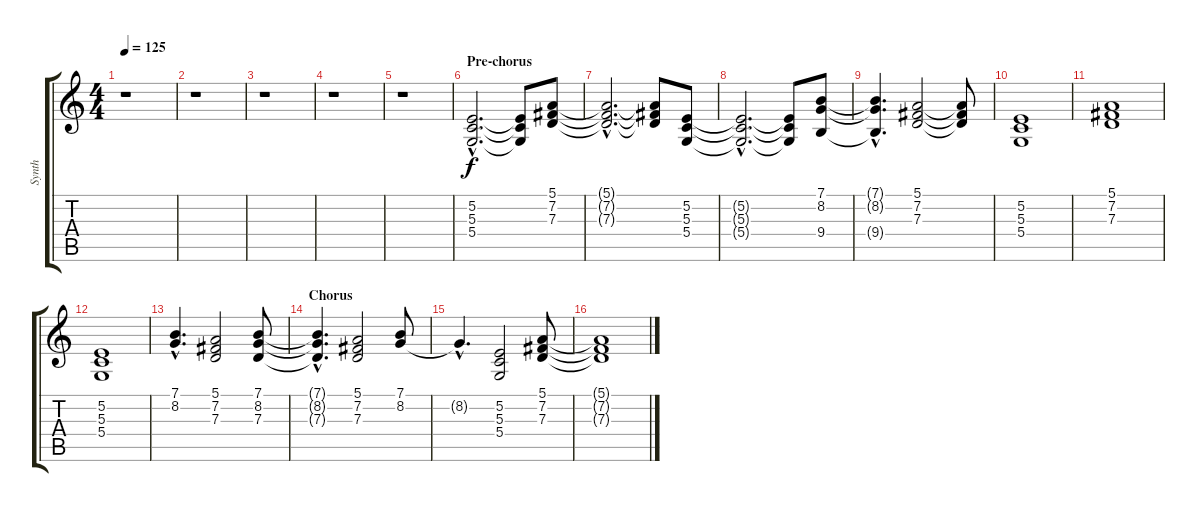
\track ("Synth" "Synth") {instrument lead2sawtooth}
\staff {score tabs}
\tuning (E4 B3 G3 D3 A2 E2) {hide}
\ts (4 4)
\tempo 125
\clef g2
\ks c
r.1{dy f} |
r.1 |
r.1 |
r.1 |
r.1 |
\section ("" "Pre-chorus")
(5.2{hac} 5.3{hac} 5.4{hac}).2{d} (5.2{t} 5.3{t} 5.4{t}).8 (5.1 7.2 7.3).8 |
(5.1{hac t} 7.2{hac t} 7.3{hac t}).2{d} (5.1{t} 7.2{t} 7.3{t}).8 (5.2 5.3 5.4).8 |
(5.2{hac t} 5.3{hac t} 5.4{hac t}).2{d} (5.2{t} 5.3{t} 5.4{t}).8 (7.1 8.2 9.4).8 |
(7.1{hac t} 8.2{hac t} 9.4{hac t}).4{d} (5.1 7.2 7.3).2 (5.1{t} 7.2{t} 7.3{t}).8 |
(5.2 5.3 5.4).1 |
(5.1 7.2 7.3).1 |
(5.2 5.3 5.4).1 |
(7.1{hac} 8.2{hac}).4{d} (5.1 7.2 7.3).2 (7.1 8.2 7.3).8 |
\section ("" "Chorus")
(7.1{hac t} 8.2{hac t} 7.3{hac t}).4{d} (5.1 7.2 7.3).2 (7.1 8.2).8 |
8.2{hac t}.4{d} (5.2 5.3 5.4).2 (5.1 7.2 7.3).8 |
(5.1{t} 7.2{t} 7.3{t}).1
